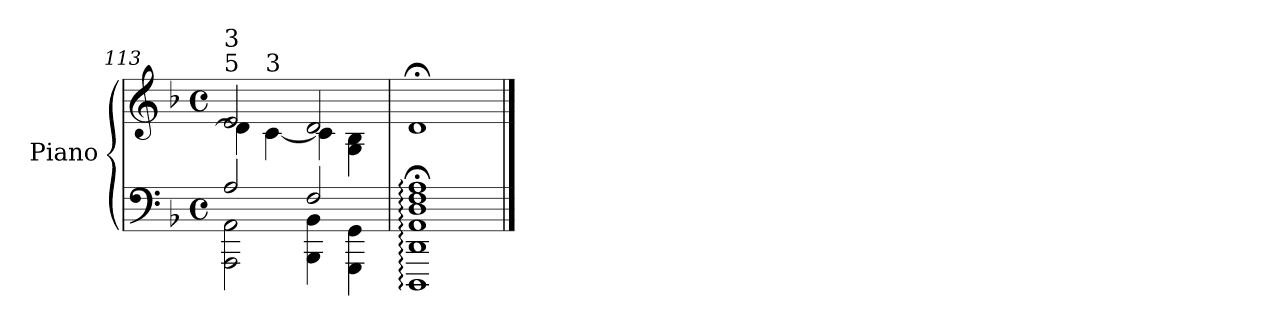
**kern	**kern
*part1	*part1
*staff2	*staff1
*I"Piano	*
*I'Pno.	*
*clefF4	*clefG2
*k[b-]	*k[b-]
*M4/4	*M4/4
*met(c)	*met(c)
=113	=113
*^	*^
!	!	!LO:TX:a:t=5	!
!	!	!LO:TX:a:t=3	!
2A/	2AAA\ 2AA\	2e/	4d\]
!	!	!	!LO:TX:a:t=3
.	.	.	[4c\
2F/	4BBB-\ 4BB-\	2d/	4c\]
.	4GGG\ 4GG\	.	4G\ 4B-\
=114	=114	=114	=114
!	!	!LO:TX:b:t=2	!
!	!	!LO:TX:b:t=1	!
*v	*v	*	*
*	*v	*v
1DDD;<: 1DD;<: 1AA;<: 1D;<: 1F;<: 1A;<:	1d;<:
==	==
*-	*-
